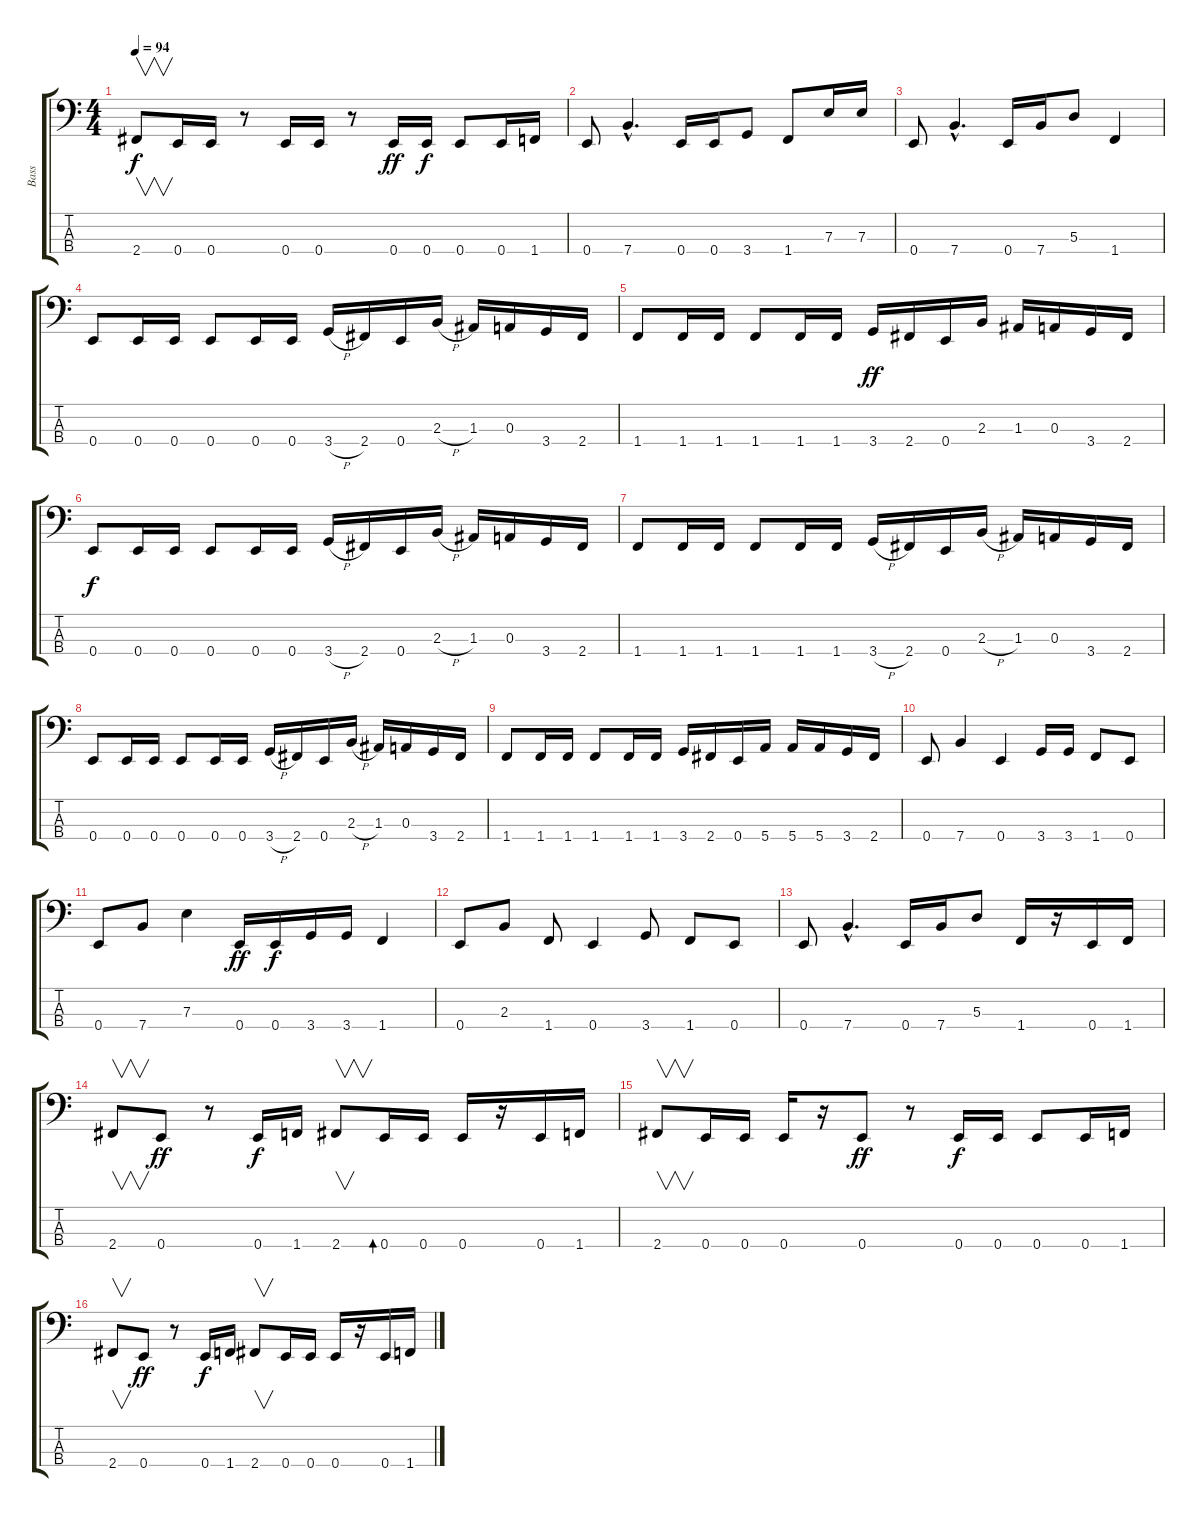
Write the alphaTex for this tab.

\track ("Bass" "Bass") {instrument electricbasspick}
\staff {score tabs}
\tuning (G2 D2 A1 E1) {hide}
\ts (4 4)
\tempo 94
\clef f4
\ks c
2.4.8{v dy f} 0.4.16 0.4.16 r.8 0.4.16 0.4.16 r.8 0.4.16{dy ff} 0.4.16{dy f} 0.4.8 0.4.16 1.4.16 |
0.4.8 7.4{hac}.4{d} 0.4.16 0.4.16 3.4.8 1.4.8 7.3.16 7.3.16 |
0.4.8 7.4{hac}.4{d} 0.4.16 7.4.16 5.3.8 1.4.4 |
0.4.8 0.4.16 0.4.16 0.4.8 0.4.16 0.4.16 3.4{h}.16 2.4.16 0.4.16 2.3{h}.16 1.3.16 0.3.16 3.4.16 2.4.16 |
1.4.8 1.4.16 1.4.16 1.4.8 1.4.16 1.4.16 3.4.16{dy ff} 2.4.16 0.4.16 2.3.16 1.3.16 0.3.16 3.4.16 2.4.16 |
0.4.8{dy f} 0.4.16 0.4.16 0.4.8 0.4.16 0.4.16 3.4{h}.16 2.4.16 0.4.16 2.3{h}.16 1.3.16 0.3.16 3.4.16 2.4.16 |
1.4.8 1.4.16 1.4.16 1.4.8 1.4.16 1.4.16 3.4{h}.16 2.4.16 0.4.16 2.3{h}.16 1.3.16 0.3.16 3.4.16 2.4.16 |
0.4.8 0.4.16 0.4.16 0.4.8 0.4.16 0.4.16 3.4{h}.16 2.4.16 0.4.16 2.3{h}.16 1.3.16 0.3.16 3.4.16 2.4.16 |
1.4.8 1.4.16 1.4.16 1.4.8 1.4.16 1.4.16 3.4.16 2.4.16 0.4.16 5.4.16 5.4.16 5.4.16 3.4.16 2.4.16 |
0.4.8 7.4.4 0.4.4 3.4.16 3.4.16 1.4.8 0.4.8 |
0.4.8 7.4.8 7.3.4 0.4.16{dy ff} 0.4.16{dy f} 3.4.16 3.4.16 1.4.4 |
0.4.8 2.3.8 1.4.8 0.4.4 3.4.8 1.4.8 0.4.8 |
0.4.8 7.4{hac}.4{d} 0.4.16 7.4.16 5.3.8 1.4.16 r.16 0.4.16 1.4.16 |
2.4.8{v} 0.4.8{dy ff} r.8 0.4.16{dy f} 1.4.16 2.4.8{v} 0.4.16{bd 120} 0.4.16 0.4.16 r.16 0.4.16 1.4.16 |
2.4.8{v} 0.4.16 0.4.16 0.4.16 r.16 0.4.8{dy ff} r.8 0.4.16{dy f} 0.4.16 0.4.8 0.4.16 1.4.16 |
2.4.8{v} 0.4.8{dy ff} r.8 0.4.16{dy f} 1.4.16 2.4.8{v} 0.4.16 0.4.16 0.4.16 r.16 0.4.16 1.4.16
